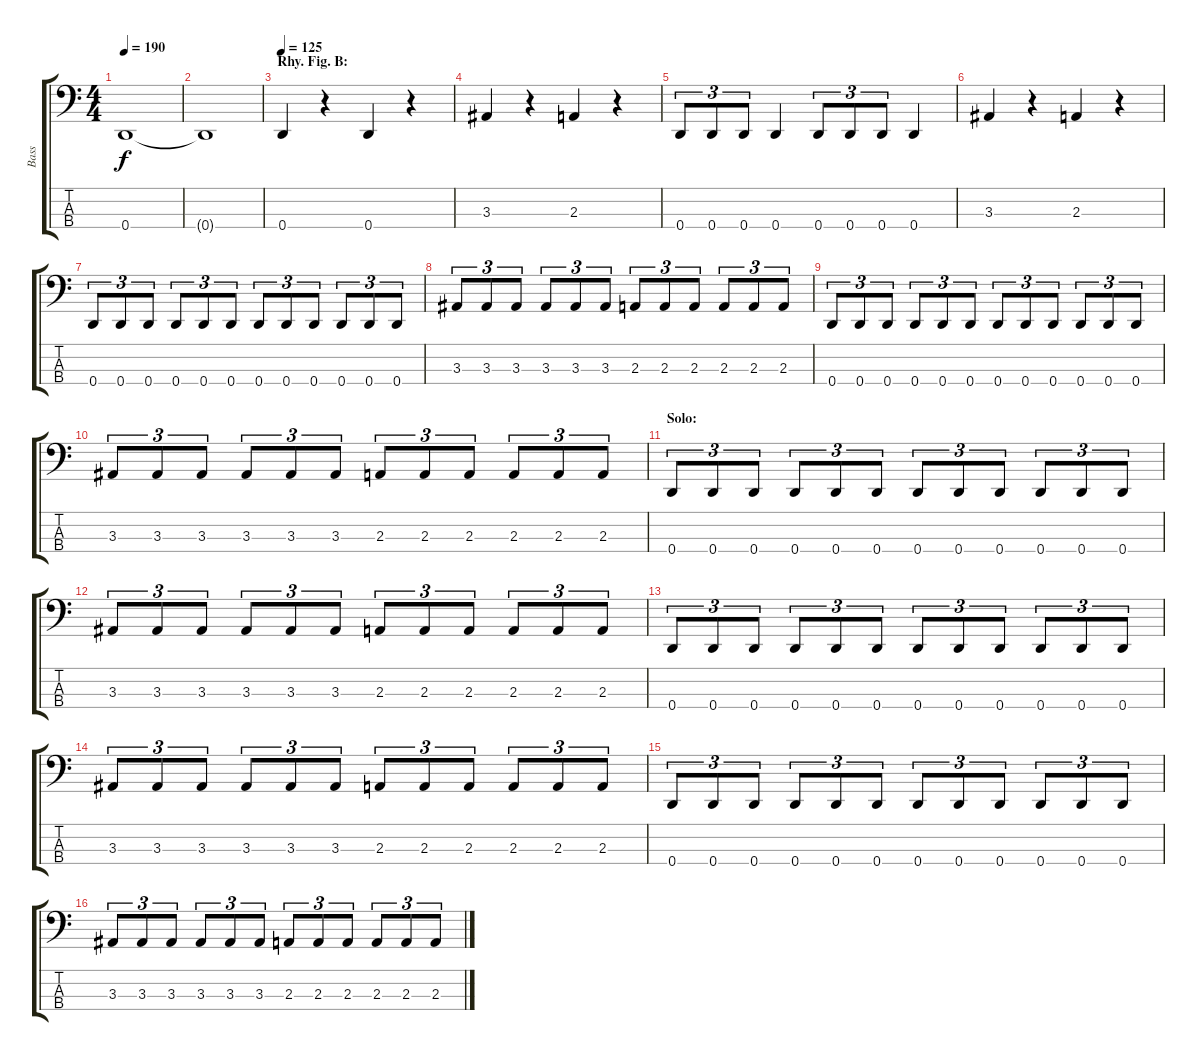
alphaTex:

\track ("Bass" "Bass") {instrument fretlessbass}
\staff {score tabs}
\tuning (F2 C2 G1 D1) {hide}
\ts (4 4)
\tempo 190
\clef f4
\ks c
0.4.1{dy f} |
0.4{t}.1 |
\section ("" "Rhy. Fig. B:")
\tempo 125
0.4.4 r.4 0.4.4 r.4 |
3.3.4 r.4 2.3.4 r.4 |
0.4.8{tu (3 2)} 0.4.8{tu (3 2)} 0.4.8{tu (3 2)} 0.4.4 0.4.8{tu (3 2)} 0.4.8{tu (3 2)} 0.4.8{tu (3 2)} 0.4.4 |
3.3.4 r.4 2.3.4 r.4 |
0.4.8{tu (3 2)} 0.4.8{tu (3 2)} 0.4.8{tu (3 2)} 0.4.8{tu (3 2)} 0.4.8{tu (3 2)} 0.4.8{tu (3 2)} 0.4.8{tu (3 2)} 0.4.8{tu (3 2)} 0.4.8{tu (3 2)} 0.4.8{tu (3 2)} 0.4.8{tu (3 2)} 0.4.8{tu (3 2)} |
3.3.8{tu (3 2)} 3.3.8{tu (3 2)} 3.3.8{tu (3 2)} 3.3.8{tu (3 2)} 3.3.8{tu (3 2)} 3.3.8{tu (3 2)} 2.3.8{tu (3 2)} 2.3.8{tu (3 2)} 2.3.8{tu (3 2)} 2.3.8{tu (3 2)} 2.3.8{tu (3 2)} 2.3.8{tu (3 2)} |
0.4.8{tu (3 2)} 0.4.8{tu (3 2)} 0.4.8{tu (3 2)} 0.4.8{tu (3 2)} 0.4.8{tu (3 2)} 0.4.8{tu (3 2)} 0.4.8{tu (3 2)} 0.4.8{tu (3 2)} 0.4.8{tu (3 2)} 0.4.8{tu (3 2)} 0.4.8{tu (3 2)} 0.4.8{tu (3 2)} |
3.3.8{tu (3 2)} 3.3.8{tu (3 2)} 3.3.8{tu (3 2)} 3.3.8{tu (3 2)} 3.3.8{tu (3 2)} 3.3.8{tu (3 2)} 2.3.8{tu (3 2)} 2.3.8{tu (3 2)} 2.3.8{tu (3 2)} 2.3.8{tu (3 2)} 2.3.8{tu (3 2)} 2.3.8{tu (3 2)} |
\section ("" "Solo:")
0.4.8{tu (3 2)} 0.4.8{tu (3 2)} 0.4.8{tu (3 2)} 0.4.8{tu (3 2)} 0.4.8{tu (3 2)} 0.4.8{tu (3 2)} 0.4.8{tu (3 2)} 0.4.8{tu (3 2)} 0.4.8{tu (3 2)} 0.4.8{tu (3 2)} 0.4.8{tu (3 2)} 0.4.8{tu (3 2)} |
3.3.8{tu (3 2)} 3.3.8{tu (3 2)} 3.3.8{tu (3 2)} 3.3.8{tu (3 2)} 3.3.8{tu (3 2)} 3.3.8{tu (3 2)} 2.3.8{tu (3 2)} 2.3.8{tu (3 2)} 2.3.8{tu (3 2)} 2.3.8{tu (3 2)} 2.3.8{tu (3 2)} 2.3.8{tu (3 2)} |
0.4.8{tu (3 2)} 0.4.8{tu (3 2)} 0.4.8{tu (3 2)} 0.4.8{tu (3 2)} 0.4.8{tu (3 2)} 0.4.8{tu (3 2)} 0.4.8{tu (3 2)} 0.4.8{tu (3 2)} 0.4.8{tu (3 2)} 0.4.8{tu (3 2)} 0.4.8{tu (3 2)} 0.4.8{tu (3 2)} |
3.3.8{tu (3 2)} 3.3.8{tu (3 2)} 3.3.8{tu (3 2)} 3.3.8{tu (3 2)} 3.3.8{tu (3 2)} 3.3.8{tu (3 2)} 2.3.8{tu (3 2)} 2.3.8{tu (3 2)} 2.3.8{tu (3 2)} 2.3.8{tu (3 2)} 2.3.8{tu (3 2)} 2.3.8{tu (3 2)} |
0.4.8{tu (3 2)} 0.4.8{tu (3 2)} 0.4.8{tu (3 2)} 0.4.8{tu (3 2)} 0.4.8{tu (3 2)} 0.4.8{tu (3 2)} 0.4.8{tu (3 2)} 0.4.8{tu (3 2)} 0.4.8{tu (3 2)} 0.4.8{tu (3 2)} 0.4.8{tu (3 2)} 0.4.8{tu (3 2)} |
3.3.8{tu (3 2)} 3.3.8{tu (3 2)} 3.3.8{tu (3 2)} 3.3.8{tu (3 2)} 3.3.8{tu (3 2)} 3.3.8{tu (3 2)} 2.3.8{tu (3 2)} 2.3.8{tu (3 2)} 2.3.8{tu (3 2)} 2.3.8{tu (3 2)} 2.3.8{tu (3 2)} 2.3.8{tu (3 2)}
